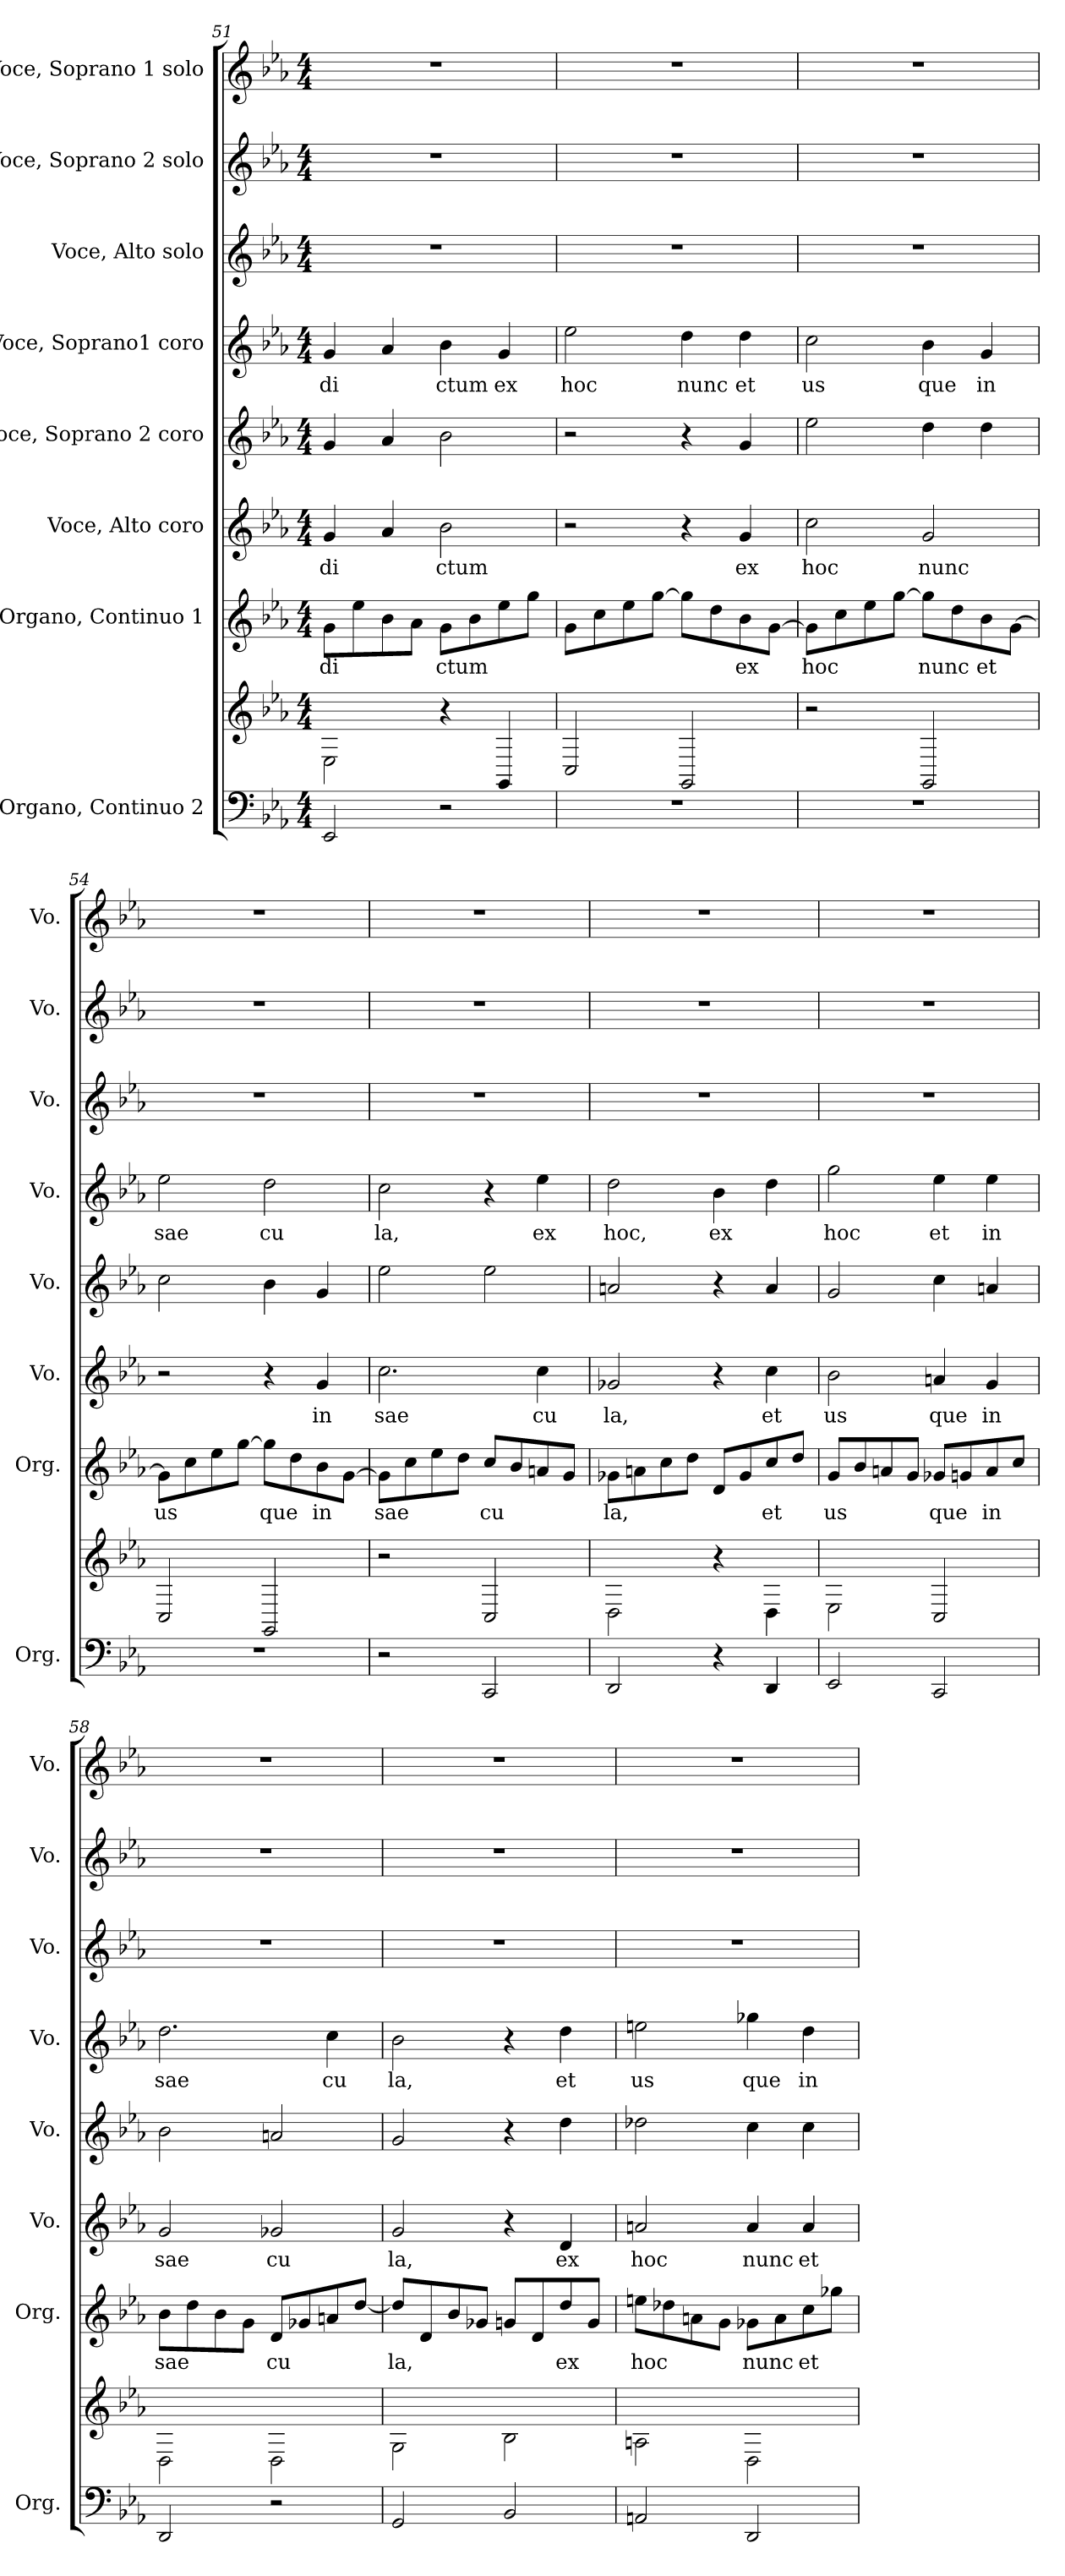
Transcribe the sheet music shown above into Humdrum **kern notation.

**kern	**kern	**kern	**text	**kern	**text	**kern	**kern	**text	**kern	**kern	**kern
*part8	*part8	*part7	*part7	*part6	*part6	*part5	*part4	*part4	*part3	*part2	*part1
*staff9	*staff8	*staff7	*staff7	*staff6	*staff6	*staff5	*staff4	*staff4	*staff3	*staff2	*staff1
*I"Organo, Continuo 2	*	*I"Organo, Continuo 1	*	*I"Voce, Alto coro	*	*I"Voce, Soprano 2 coro	*I"Voce, Soprano1  coro	*	*I"Voce, Alto solo	*I"Voce, Soprano 2 solo	*I"Voce, Soprano 1 solo
*I'Org.	*	*I'Org.	*	*I'Vo.	*	*I'Vo.	*I'Vo.	*	*I'Vo.	*I'Vo.	*I'Vo.
*clefF4	*clefG2	*clefG2	*	*clefG2	*	*clefG2	*clefG2	*	*clefG2	*clefG2	*clefG2
*k[b-e-a-]	*k[b-e-a-]	*k[b-e-a-]	*	*k[b-e-a-]	*	*k[b-e-a-]	*k[b-e-a-]	*	*k[b-e-a-]	*k[b-e-a-]	*k[b-e-a-]
*M4/4	*M4/4	*M4/4	*	*M4/4	*	*M4/4	*M4/4	*	*M4/4	*M4/4	*M4/4
=51	=51	=51	=51	=51	=51	=51	=51	=51	=51	=51	=51
!	!	!	!LO:LY:b	!	!LO:LY:b	!	!	!LO:LY:b	!	!	!
2EE-/	2E-\	8g\L	di	4g/	di	4g/	4g/	di	1r	1r	1r
.	.	8ee-\	.	.	.	.	.	.	.	.	.
.	.	8b-\	.	4a-/	.	4a-/	4a-/	.	.	.	.
.	.	8a-\J	.	.	.	.	.	.	.	.	.
!	!	!	!LO:LY:b	!	!LO:LY:b	!	!	!LO:LY:b	!	!	!
2r	4r	8g\L	ctum	2b-\	ctum	2b-\	4b-\	ctum	.	.	.
.	.	8b-\	.	.	.	.	.	.	.	.	.
!	!	!	!	!	!	!	!	!LO:LY:b	!	!	!
.	4GG/	8ee-\	.	.	.	.	4g/	ex	.	.	.
.	.	8gg\J	.	.	.	.	.	.	.	.	.
=52	=52	=52	=52	=52	=52	=52	=52	=52	=52	=52	=52
!	!	!	!	!	!	!	!	!LO:LY:b	!	!	!
1r	2C/	8g\L	.	2r	.	2r	2ee-\	hoc	1r	1r	1r
.	.	8cc\	.	.	.	.	.	.	.	.	.
.	.	8ee-\	.	.	.	.	.	.	.	.	.
.	.	[8gg\J	.	.	.	.	.	.	.	.	.
!	!	!	!	!	!	!	!	!LO:LY:b	!	!	!
.	2GG/	8gg\L]	.	4r	.	4r	4dd\	nunc	.	.	.
.	.	8dd\	.	.	.	.	.	.	.	.	.
!	!	!	!LO:LY:b	!	!LO:LY:b	!	!	!LO:LY:b	!	!	!
.	.	8b-\	ex	4g/	ex	4g/	4dd\	et	.	.	.
.	.	[8g\J	.	.	.	.	.	.	.	.	.
!!LO:PB:g=z
=53	=53	=53	=53	=53	=53	=53	=53	=53	=53	=53	=53
!	!	!	!LO:LY:b	!	!LO:LY:b	!	!	!LO:LY:b	!	!	!
1r	2r	8g\L]	hoc	2cc\	hoc	2ee-\	2cc\	us	1r	1r	1r
.	.	8cc\	.	.	.	.	.	.	.	.	.
.	.	8ee-\	.	.	.	.	.	.	.	.	.
.	.	[8gg\J	.	.	.	.	.	.	.	.	.
!	!	!	!LO:LY:b	!	!LO:LY:b	!	!	!LO:LY:b	!	!	!
.	2GG/	8gg\L]	nunc	2g/	nunc	4dd\	4b-\	que	.	.	.
.	.	8dd\	.	.	.	.	.	.	.	.	.
!	!	!	!LO:LY:b	!	!	!	!	!LO:LY:b	!	!	!
.	.	8b-\	et	.	.	4dd\	4g/	in	.	.	.
.	.	[8g\J	.	.	.	.	.	.	.	.	.
=54	=54	=54	=54	=54	=54	=54	=54	=54	=54	=54	=54
!	!	!	!LO:LY:b	!	!	!	!	!LO:LY:b	!	!	!
1r	2C/	8g\L]	us	2r	.	2cc\	2ee-\	sae	1r	1r	1r
.	.	8cc\	.	.	.	.	.	.	.	.	.
.	.	8ee-\	.	.	.	.	.	.	.	.	.
.	.	[8gg\J	.	.	.	.	.	.	.	.	.
!	!	!	!LO:LY:b	!	!	!	!	!LO:LY:b	!	!	!
.	2GG/	8gg\L]	que	4r	.	4b-\	2dd\	cu	.	.	.
.	.	8dd\	.	.	.	.	.	.	.	.	.
!	!	!	!LO:LY:b	!	!LO:LY:b	!	!	!	!	!	!
.	.	8b-\	in	4g/	in	4g/	.	.	.	.	.
.	.	[8g\J	.	.	.	.	.	.	.	.	.
=55	=55	=55	=55	=55	=55	=55	=55	=55	=55	=55	=55
!	!	!	!LO:LY:b	!	!LO:LY:b	!	!	!LO:LY:b	!	!	!
2r	2r	8g\L]	sae	2.cc\	sae	2ee-\	2cc\	la,	1r	1r	1r
.	.	8cc\	.	.	.	.	.	.	.	.	.
.	.	8ee-\	.	.	.	.	.	.	.	.	.
.	.	8dd\J	.	.	.	.	.	.	.	.	.
!	!	!	!LO:LY:b	!	!	!	!	!	!	!	!
2CC/	2C/	8cc/L	cu	.	.	2ee-\	4r	.	.	.	.
.	.	8b-/	.	.	.	.	.	.	.	.	.
!	!	!	!	!	!LO:LY:b	!	!	!LO:LY:b	!	!	!
.	.	8an/	.	4cc\	cu	.	4ee-\	ex	.	.	.
.	.	8g/J	.	.	.	.	.	.	.	.	.
=56	=56	=56	=56	=56	=56	=56	=56	=56	=56	=56	=56
!	!	!	!LO:LY:b	!	!LO:LY:b	!	!	!LO:LY:b	!	!	!
2DD/	2D\	8g-X\L	la,	2g-X/	la,	2an/	2dd\	hoc,	1r	1r	1r
.	.	8an\	.	.	.	.	.	.	.	.	.
.	.	8cc\	.	.	.	.	.	.	.	.	.
.	.	8dd\J	.	.	.	.	.	.	.	.	.
!	!	!	!	!	!	!	!	!LO:LY:b	!	!	!
4r	4r	8d/L	.	4r	.	4r	4b-\	ex	.	.	.
.	.	8g-/	.	.	.	.	.	.	.	.	.
!	!	!	!LO:LY:b	!	!LO:LY:b	!	!	!	!	!	!
4DD/	4D\	8cc/	et	4cc\	et	4a/	4dd\	.	.	.	.
.	.	8dd/J	.	.	.	.	.	.	.	.	.
!!LO:PB:g=z
=57	=57	=57	=57	=57	=57	=57	=57	=57	=57	=57	=57
!	!	!	!LO:LY:b	!	!LO:LY:b	!	!	!LO:LY:b	!	!	!
2EE-/	2E-\	8g/L	us	2b-\	us	2g/	2gg\	hoc	1r	1r	1r
.	.	8b-/	.	.	.	.	.	.	.	.	.
.	.	8an/	.	.	.	.	.	.	.	.	.
.	.	8g/J	.	.	.	.	.	.	.	.	.
!	!	!	!LO:LY:b	!	!LO:LY:b	!	!	!LO:LY:b	!	!	!
2CC/	2C/	8g-X/L	que	4an/	que	4cc\	4ee-\	et	.	.	.
.	.	8gn/	.	.	.	.	.	.	.	.	.
!	!	!	!LO:LY:b	!	!LO:LY:b	!	!	!LO:LY:b	!	!	!
.	.	8a/	in	4g/	in	4an/	4ee-\	in	.	.	.
.	.	8cc/J	.	.	.	.	.	.	.	.	.
=58	=58	=58	=58	=58	=58	=58	=58	=58	=58	=58	=58
!	!	!	!LO:LY:b	!	!LO:LY:b	!	!	!LO:LY:b	!	!	!
2DD/	2D\	8b-\L	sae	2g/	sae	2b-\	2.dd\	sae	1r	1r	1r
.	.	8dd\	.	.	.	.	.	.	.	.	.
.	.	8b-\	.	.	.	.	.	.	.	.	.
.	.	8g\J	.	.	.	.	.	.	.	.	.
!	!	!	!LO:LY:b	!	!LO:LY:b	!	!	!	!	!	!
2r	2D\	8d/L	cu	2g-X/	cu	2an/	.	.	.	.	.
.	.	8g-X/	.	.	.	.	.	.	.	.	.
!	!	!	!	!	!	!	!	!LO:LY:b	!	!	!
.	.	8an/	.	.	.	.	4cc\	cu	.	.	.
.	.	[8dd/J	.	.	.	.	.	.	.	.	.
=59	=59	=59	=59	=59	=59	=59	=59	=59	=59	=59	=59
!	!	!	!LO:LY:b	!	!LO:LY:b	!	!	!LO:LY:b	!	!	!
2GG/	2G\	8dd/L]	la,	2g/	la,	2g/	2b-\	la,	1r	1r	1r
.	.	8d/	.	.	.	.	.	.	.	.	.
.	.	8b-/	.	.	.	.	.	.	.	.	.
.	.	8g-X/J	.	.	.	.	.	.	.	.	.
2BB-/	2B-\	8gn/L	.	4r	.	4r	4r	.	.	.	.
.	.	8d/	.	.	.	.	.	.	.	.	.
!	!	!	!LO:LY:b	!	!LO:LY:b	!	!	!LO:LY:b	!	!	!
.	.	8dd/	ex	4d/	ex	4dd\	4dd\	et	.	.	.
.	.	8g/J	.	.	.	.	.	.	.	.	.
=60	=60	=60	=60	=60	=60	=60	=60	=60	=60	=60	=60
!	!	!	!LO:LY:b	!	!LO:LY:b	!	!	!LO:LY:b	!	!	!
2AAn/	2An\	8een\L	hoc	2an/	hoc	2dd-X\	2een\	us	1r	1r	1r
.	.	8dd-X\	.	.	.	.	.	.	.	.	.
.	.	8an\	.	.	.	.	.	.	.	.	.
.	.	8g\J	.	.	.	.	.	.	.	.	.
!	!	!	!LO:LY:b	!	!LO:LY:b	!	!	!LO:LY:b	!	!	!
2DD/	2D\	8g-X\L	nunc	4a/	nunc	4cc\	4gg-X\	que	.	.	.
.	.	8a\	.	.	.	.	.	.	.	.	.
!	!	!	!LO:LY:b	!	!LO:LY:b	!	!	!LO:LY:b	!	!	!
.	.	8cc\	et	4a/	et	4cc\	4dd\	in	.	.	.
.	.	8gg-X\J	.	.	.	.	.	.	.	.	.
=	=	=	=	=	=	=	=	=	=	=	=
*-	*-	*-	*-	*-	*-	*-	*-	*-	*-	*-	*-
